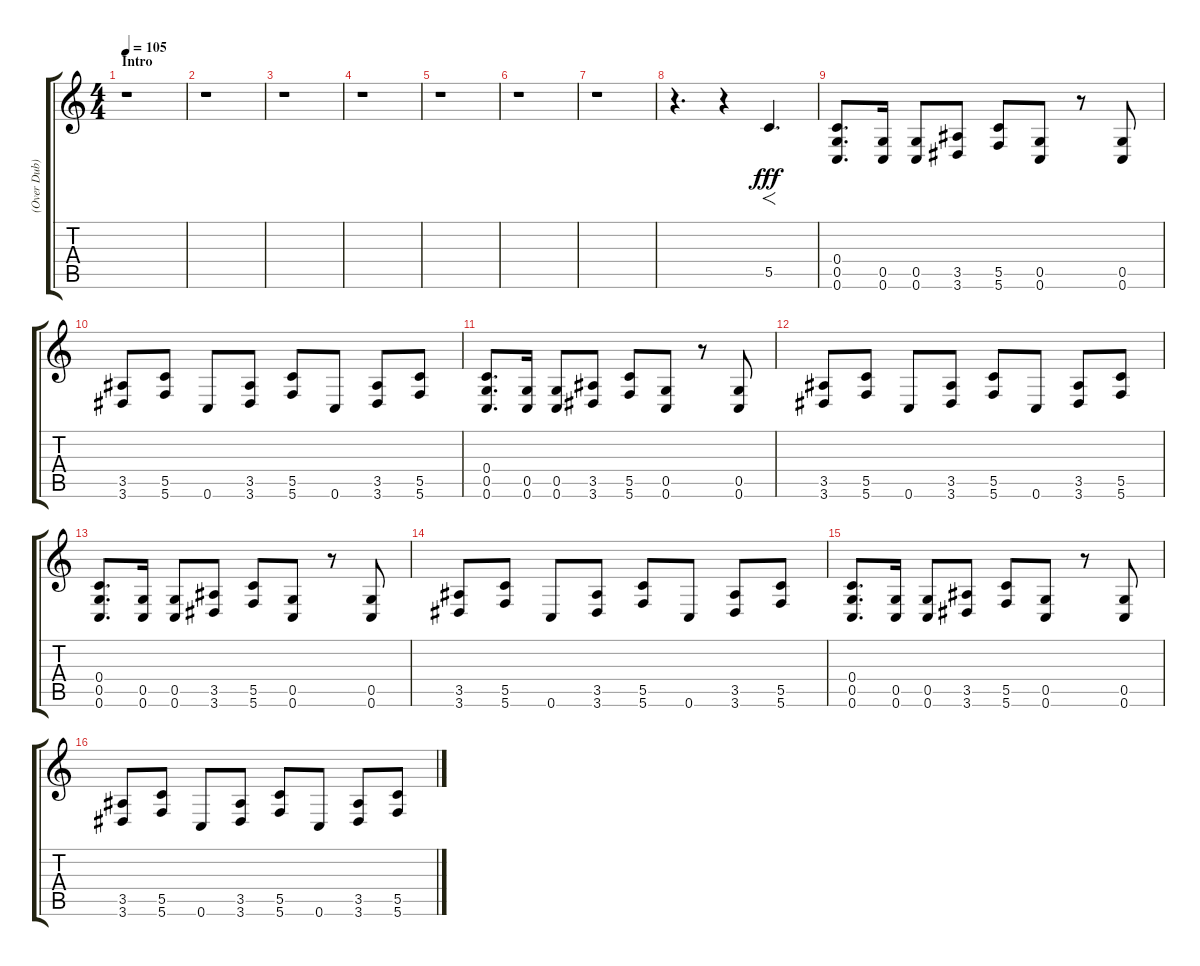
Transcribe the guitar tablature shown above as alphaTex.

\track ("(Over Dub)" "(Over Dub)") {instrument distortionguitar}
\staff {score tabs}
\tuning (D4 A3 F3 C3 G2 C2) {hide}
\ts (4 4)
\section ("" "Intro")
\tempo 105
\clef g2
\ks c
r.1{dy fff instrument distortionguitar} |
r.1 |
r.1 |
r.1 |
r.1 |
r.1 |
r.1 |
r.4{d} r.4 5.5.4{f d} |
(0.4 0.5 0.6).8{d} (0.5 0.6).16 (0.5 0.6).8 (3.5 3.6).8 (5.5 5.6).8 (0.5 0.6).8 r.8 (0.5 0.6).8 |
(3.5 3.6).8 (5.5 5.6).8 0.6.8 (3.5 3.6).8 (5.5 5.6).8 0.6.8 (3.5 3.6).8 (5.5 5.6).8 |
(0.4 0.5 0.6).8{d} (0.5 0.6).16 (0.5 0.6).8 (3.5 3.6).8 (5.5 5.6).8 (0.5 0.6).8 r.8 (0.5 0.6).8 |
(3.5 3.6).8 (5.5 5.6).8 0.6.8 (3.5 3.6).8 (5.5 5.6).8 0.6.8 (3.5 3.6).8 (5.5 5.6).8 |
(0.4 0.5 0.6).8{d} (0.5 0.6).16 (0.5 0.6).8 (3.5 3.6).8 (5.5 5.6).8 (0.5 0.6).8 r.8 (0.5 0.6).8 |
(3.5 3.6).8 (5.5 5.6).8 0.6.8 (3.5 3.6).8 (5.5 5.6).8 0.6.8 (3.5 3.6).8 (5.5 5.6).8 |
(0.4 0.5 0.6).8{d} (0.5 0.6).16 (0.5 0.6).8 (3.5 3.6).8 (5.5 5.6).8 (0.5 0.6).8 r.8 (0.5 0.6).8 |
(3.5 3.6).8 (5.5 5.6).8 0.6.8 (3.5 3.6).8 (5.5 5.6).8 0.6.8 (3.5 3.6).8 (5.5 5.6).8
